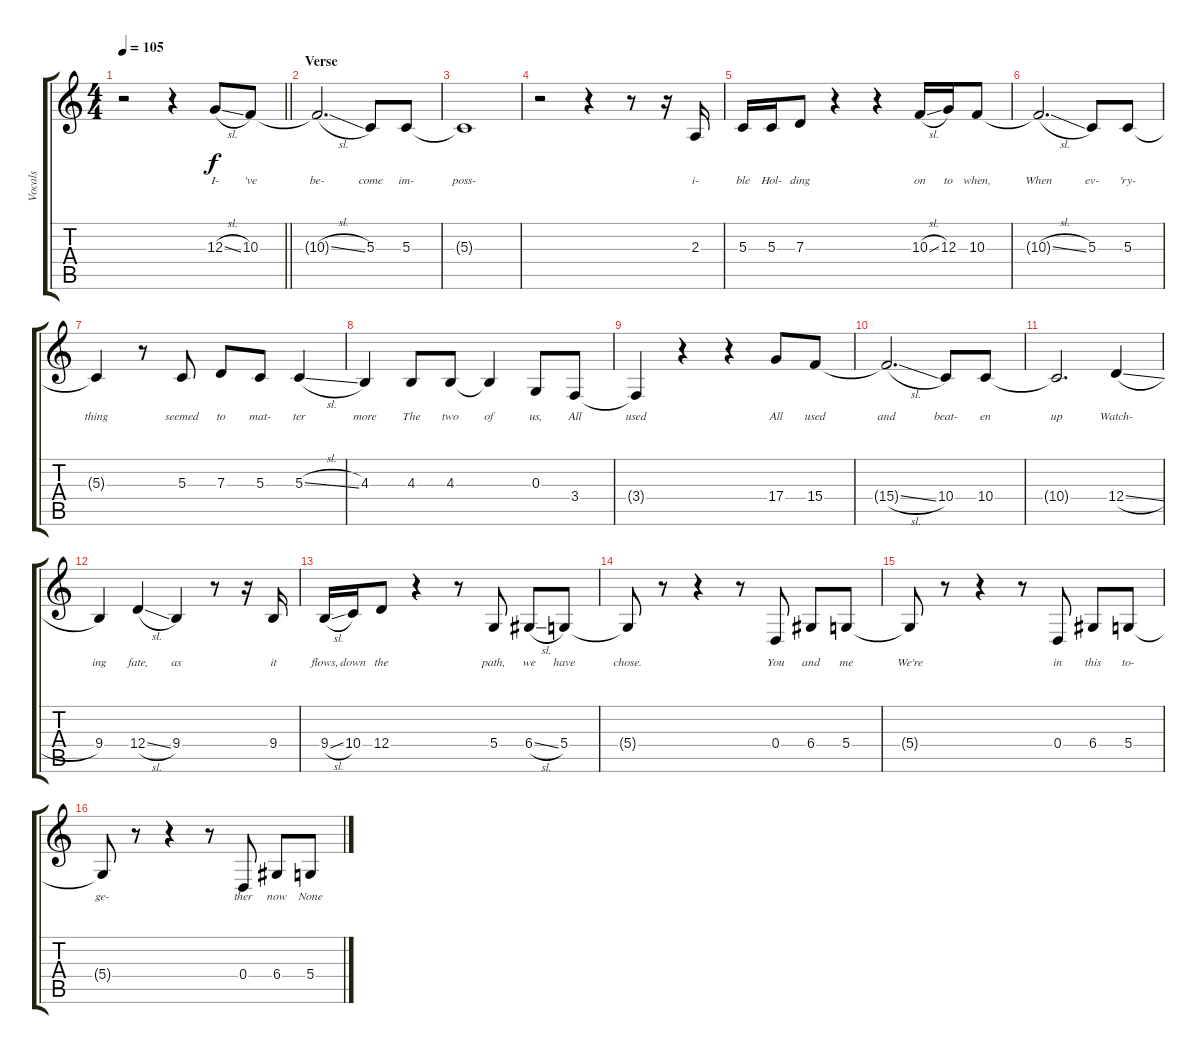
\track ("Vocals" "Vocals") {instrument lead6voice}
\staff {score tabs}
\tuning (E4 B3 G3 D3 A2 E2) {hide}
\ts (4 4)
\tempo 105
\clef g2
\barLineRight lightlight
\ks aminor
r.2{dy f} r.4 12.3{sl}.8{lyrics (0 "I-") lyrics (1 "") lyrics (2 "") lyrics (3 "") lyrics (4 "")} 10.3.8{lyrics (0 "'ve") lyrics (1 "") lyrics (2 "") lyrics (3 "") lyrics (4 "")} |
\section ("" "Verse")
10.3{sl t}.2{d lyrics (0 "be-") lyrics (1 "") lyrics (2 "") lyrics (3 "") lyrics (4 "")} 5.3.8{lyrics (0 "come") lyrics (1 "") lyrics (2 "") lyrics (3 "") lyrics (4 "")} 5.3.8{lyrics (0 "im-") lyrics (1 "") lyrics (2 "") lyrics (3 "") lyrics (4 "")} |
5.3{t}.1{lyrics (0 "poss-") lyrics (1 "") lyrics (2 "") lyrics (3 "") lyrics (4 "")} |
r.2 r.4 r.8 r.16 2.3.16{lyrics (0 "i-") lyrics (1 "") lyrics (2 "") lyrics (3 "") lyrics (4 "")} |
5.3.16{lyrics (0 "ble") lyrics (1 "") lyrics (2 "") lyrics (3 "") lyrics (4 "")} 5.3.16{lyrics (0 "Hol-") lyrics (1 "") lyrics (2 "") lyrics (3 "") lyrics (4 "")} 7.3.8{lyrics (0 "ding") lyrics (1 "") lyrics (2 "") lyrics (3 "") lyrics (4 "")} r.4 r.4 10.3{sl}.16{lyrics (0 "on") lyrics (1 "") lyrics (2 "") lyrics (3 "") lyrics (4 "")} 12.3.16{lyrics (0 "to") lyrics (1 "") lyrics (2 "") lyrics (3 "") lyrics (4 "")} 10.3.8{lyrics (0 "when,") lyrics (1 "") lyrics (2 "") lyrics (3 "") lyrics (4 "")} |
10.3{sl t}.2{d lyrics (0 "When") lyrics (1 "") lyrics (2 "") lyrics (3 "") lyrics (4 "")} 5.3.8{lyrics (0 "ev-") lyrics (1 "") lyrics (2 "") lyrics (3 "") lyrics (4 "")} 5.3.8{lyrics (0 "'ry-") lyrics (1 "") lyrics (2 "") lyrics (3 "") lyrics (4 "")} |
5.3{t}.4{lyrics (0 "thing") lyrics (1 "") lyrics (2 "") lyrics (3 "") lyrics (4 "")} r.8 5.3.8{lyrics (0 "seemed") lyrics (1 "") lyrics (2 "") lyrics (3 "") lyrics (4 "")} 7.3.8{lyrics (0 "to") lyrics (1 "") lyrics (2 "") lyrics (3 "") lyrics (4 "")} 5.3.8{lyrics (0 "mat-") lyrics (1 "") lyrics (2 "") lyrics (3 "") lyrics (4 "")} 5.3{sl}.4{lyrics (0 "ter") lyrics (1 "") lyrics (2 "") lyrics (3 "") lyrics (4 "")} |
4.3.4{lyrics (0 "more") lyrics (1 "") lyrics (2 "") lyrics (3 "") lyrics (4 "")} 4.3.8{lyrics (0 "The") lyrics (1 "") lyrics (2 "") lyrics (3 "") lyrics (4 "")} 4.3.8{lyrics (0 "two") lyrics (1 "") lyrics (2 "") lyrics (3 "") lyrics (4 "")} 4.3{t}.4{lyrics (0 "of") lyrics (1 "") lyrics (2 "") lyrics (3 "") lyrics (4 "")} 0.3.8{lyrics (0 "us,") lyrics (1 "") lyrics (2 "") lyrics (3 "") lyrics (4 "")} 3.4.8{lyrics (0 "All") lyrics (1 "") lyrics (2 "") lyrics (3 "") lyrics (4 "")} |
3.4{t}.4{lyrics (0 "used") lyrics (1 "") lyrics (2 "") lyrics (3 "") lyrics (4 "")} r.4 r.4 17.4.8{lyrics (0 "All") lyrics (1 "") lyrics (2 "") lyrics (3 "") lyrics (4 "")} 15.4.8{lyrics (0 "used") lyrics (1 "") lyrics (2 "") lyrics (3 "") lyrics (4 "")} |
15.4{sl t}.2{d lyrics (0 "and") lyrics (1 "") lyrics (2 "") lyrics (3 "") lyrics (4 "")} 10.4.8{lyrics (0 "beat-") lyrics (1 "") lyrics (2 "") lyrics (3 "") lyrics (4 "")} 10.4.8{lyrics (0 "en") lyrics (1 "") lyrics (2 "") lyrics (3 "") lyrics (4 "")} |
10.4{t}.2{d lyrics (0 "up") lyrics (1 "") lyrics (2 "") lyrics (3 "") lyrics (4 "")} 12.4{sl}.4{lyrics (0 "Watch-") lyrics (1 "") lyrics (2 "") lyrics (3 "") lyrics (4 "") volume 6 balance 16} |
9.4.4{lyrics (0 "ing") lyrics (1 "") lyrics (2 "") lyrics (3 "") lyrics (4 "")} 12.4{sl}.4{lyrics (0 "fate,") lyrics (1 "") lyrics (2 "") lyrics (3 "") lyrics (4 "") volume 13 balance 8} 9.4.4{lyrics (0 "as") lyrics (1 "") lyrics (2 "") lyrics (3 "") lyrics (4 "")} r.8 r.16 9.4.16{lyrics (0 "it") lyrics (1 "") lyrics (2 "") lyrics (3 "") lyrics (4 "")} |
9.4{sl}.16{lyrics (0 "flows,") lyrics (1 "") lyrics (2 "") lyrics (3 "") lyrics (4 "")} 10.4.16{lyrics (0 "down") lyrics (1 "") lyrics (2 "") lyrics (3 "") lyrics (4 "")} 12.4.8{lyrics (0 "the") lyrics (1 "") lyrics (2 "") lyrics (3 "") lyrics (4 "")} r.4 r.8 5.4.8{lyrics (0 "path,") lyrics (1 "") lyrics (2 "") lyrics (3 "") lyrics (4 "")} 6.4{sl}.8{lyrics (0 "we") lyrics (1 "") lyrics (2 "") lyrics (3 "") lyrics (4 "")} 5.4.8{lyrics (0 "have") lyrics (1 "") lyrics (2 "") lyrics (3 "") lyrics (4 "")} |
5.4{t}.8{lyrics (0 "chose.") lyrics (1 "") lyrics (2 "") lyrics (3 "") lyrics (4 "")} r.8 r.4 r.8 0.4.8{lyrics (0 "You") lyrics (1 "") lyrics (2 "") lyrics (3 "") lyrics (4 "")} 6.4.8{lyrics (0 "and") lyrics (1 "") lyrics (2 "") lyrics (3 "") lyrics (4 "")} 5.4.8{lyrics (0 "me") lyrics (1 "") lyrics (2 "") lyrics (3 "") lyrics (4 "")} |
5.4{t}.8{lyrics (0 "We're") lyrics (1 "") lyrics (2 "") lyrics (3 "") lyrics (4 "")} r.8 r.4 r.8 0.4.8{lyrics (0 "in") lyrics (1 "") lyrics (2 "") lyrics (3 "") lyrics (4 "")} 6.4.8{lyrics (0 "this") lyrics (1 "") lyrics (2 "") lyrics (3 "") lyrics (4 "")} 5.4.8{lyrics (0 "to-") lyrics (1 "") lyrics (2 "") lyrics (3 "") lyrics (4 "")} |
5.4{t}.8{lyrics (0 "ge-") lyrics (1 "") lyrics (2 "") lyrics (3 "") lyrics (4 "")} r.8 r.4 r.8 0.4.8{lyrics (0 "ther") lyrics (1 "") lyrics (2 "") lyrics (3 "") lyrics (4 "")} 6.4.8{lyrics (0 "now") lyrics (1 "") lyrics (2 "") lyrics (3 "") lyrics (4 "")} 5.4.8{lyrics (0 "None") lyrics (1 "") lyrics (2 "") lyrics (3 "") lyrics (4 "")}
